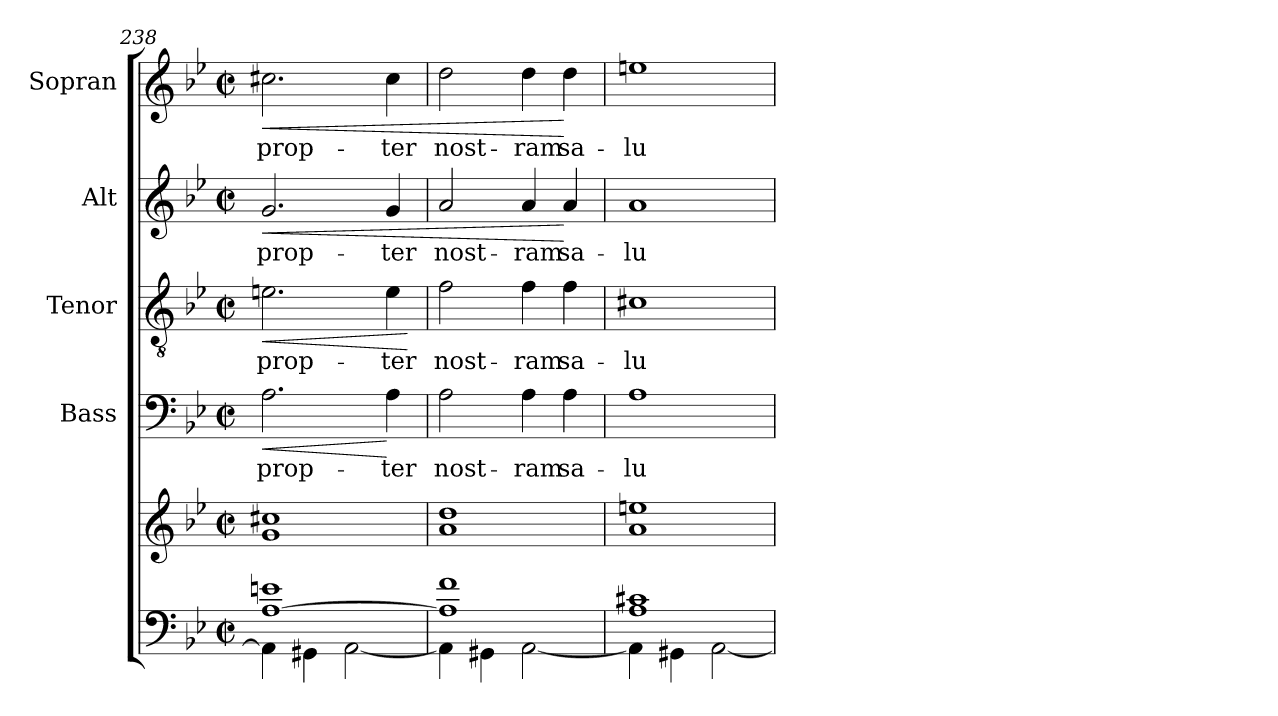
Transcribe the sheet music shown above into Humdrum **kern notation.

**kern	**kern	**kern	**text	**dynam	**kern	**text	**dynam	**kern	**text	**dynam	**kern	**text	**dynam
*part5	*part5	*part4	*part4	*part4	*part3	*part3	*part3	*part2	*part2	*part2	*part1	*part1	*part1
*staff6	*staff5	*staff4	*staff4	*staff4	*staff3	*staff3	*staff3	*staff2	*staff2	*staff2	*staff1	*staff1	*staff1
*	*	*I"Bass	*	*	*I"Tenor	*	*	*I"Alt	*	*	*I"Sopran	*	*
*	*	*I'B.	*	*	*I'T.	*	*	*I'A.	*	*	*I'S.	*	*
*clefF4	*clefG2	*clefF4	*	*	*clefGv2	*	*	*clefG2	*	*	*clefG2	*	*
*k[b-e-]	*k[b-e-]	*k[b-e-]	*	*	*k[b-e-]	*	*	*k[b-e-]	*	*	*k[b-e-]	*	*
*B-:	*B-:	*B-:	*	*	*B-:	*	*	*B-:	*	*	*B-:	*	*
*M2/2	*M2/2	*M2/2	*	*	*M2/2	*	*	*M2/2	*	*	*M2/2	*	*
*met(c|)	*met(c|)	*met(c|)	*	*	*met(c|)	*	*	*met(c|)	*	*	*met(c|)	*	*
=238	=238	=238	=238	=238	=238	=238	=238	=238	=238	=238	=238	=238	=238
*^	*	*	*	*	*	*	*	*	*	*	*	*	*
!	!	!	!	!LO:LY:b	!LO:HP:b	!	!LO:LY:b	!LO:HP:b	!	!LO:LY:b	!LO:HP:b	!	!LO:LY:b	!LO:HP:b
[>1A 1en	4AA\]	1g 1cc#X	2.A\	prop-	<	2.en\	prop-	<	2.g/	prop-	<	2.cc#X\	prop-	<
.	4GG#X\	.	.	.	.	.	.	.	.	.	.	.	.	.
.	[<2AA\	.	.	.	.	.	.	.	.	.	.	.	.	.
!	!	!	!	!LO:LY:b	!	!	!LO:LY:b	!	!	!LO:LY:b	!	!	!LO:LY:b	!
.	.	.	4A\	-ter	[	4e\	-ter	.	4g/	-ter	.	4cc#\	-ter	.
*v	*v	*	*	*	*	*	*	*	*	*	*	*	*	*
.	.	.	.	.	.	.	[	.	.	.	.	.	.
=239	=239	=239	=239	=239	=239	=239	=239	=239	=239	=239	=239	=239	=239
*^	*	*	*	*	*	*	*	*	*	*	*	*	*
!	!	!	!	!LO:LY:b	!	!	!LO:LY:b	!	!	!LO:LY:b	!	!	!LO:LY:b	!
1A] 1f	4AA\]	1a 1dd	2A\	nost-	.	2f\	nost-	.	2a/	nost-	.	2dd\	nost-	.
.	4GG#X\	.	.	.	.	.	.	.	.	.	.	.	.	.
!	!	!	!	!LO:LY:b	!	!	!LO:LY:b	!	!	!LO:LY:b	!	!	!LO:LY:b	!
.	[<2AA\	.	4A\	-ram	.	4f\	-ram	.	4a/	-ram	.	4dd\	-ram	.
!	!	!	!	!LO:LY:b	!	!	!LO:LY:b	!	!	!LO:LY:b	!	!	!LO:LY:b	!
.	.	.	4A\	sa-	.	4f\	sa-	.	4a/	sa-	[	4dd\	sa-	[
=240	=240	=240	=240	=240	=240	=240	=240	=240	=240	=240	=240	=240	=240	=240
!	!	!	!	!LO:LY:b	!	!	!LO:LY:b	!	!	!LO:LY:b	!	!	!LO:LY:b	!
1A 1c#X	4AA\]	1a 1een	1A	-lu-	.	1c#X	-lu-	.	1a	-lu-	.	1een	-lu-	.
.	4GG#X\	.	.	.	.	.	.	.	.	.	.	.	.	.
.	[<2AA\	.	.	.	.	.	.	.	.	.	.	.	.	.
*v	*v	*	*	*	*	*	*	*	*	*	*	*	*	*
=	=	=	=	=	=	=	=	=	=	=	=	=	=
*-	*-	*-	*-	*-	*-	*-	*-	*-	*-	*-	*-	*-	*-
